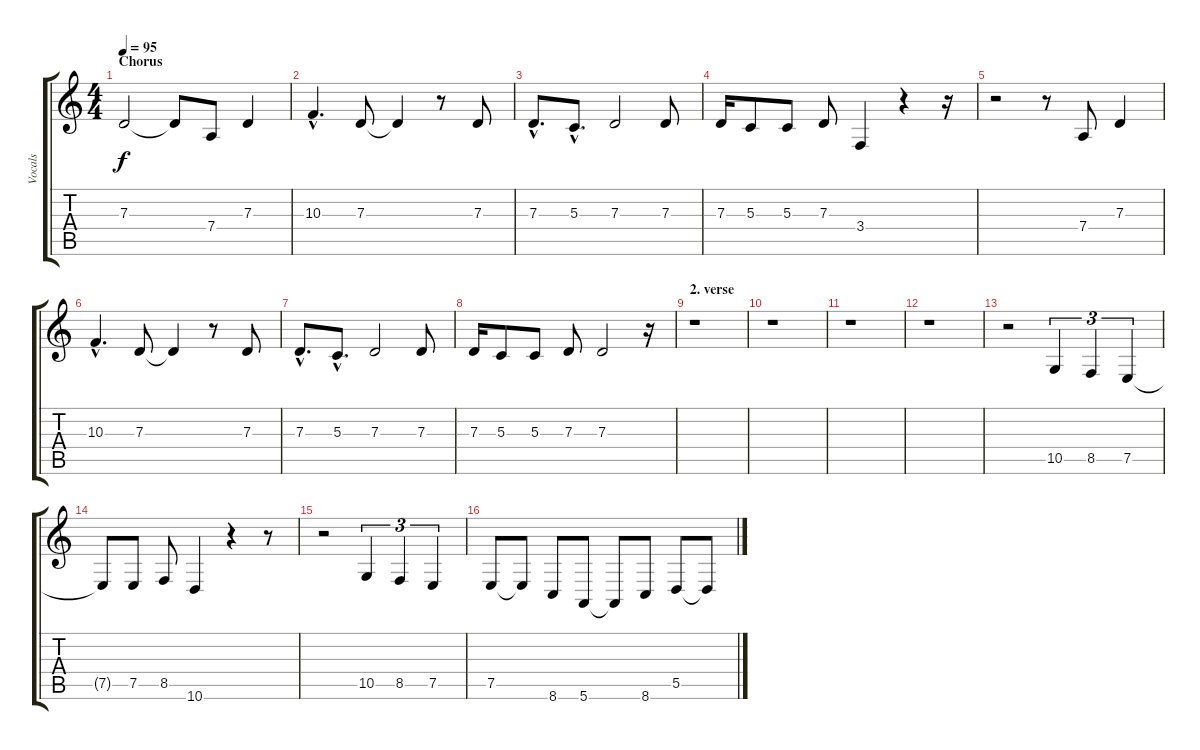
\track ("Vocals" "Vocals") {instrument fx4atmosphere}
\staff {score tabs}
\tuning (E4 B3 G3 D3 A2 E2) {hide}
\ts (4 4)
\section ("" "Chorus")
\tempo 95
\clef g2
\ks c
7.3.2{dy f} 7.3{t}.8 7.4.8 7.3.4 |
10.3{hac}.4{d} 7.3.8 7.3{t}.4 r.8 7.3.8 |
7.3{hac}.8{d} 5.3{hac}.8{d} 7.3.2 7.3.8 |
7.3.16 5.3.8 5.3.8 7.3.8 3.4.4 r.4 r.16 |
r.2 r.8 7.4.8 7.3.4 |
10.3{hac}.4{d} 7.3.8 7.3{t}.4 r.8 7.3.8 |
7.3{hac}.8{d} 5.3{hac}.8{d} 7.3.2 7.3.8 |
7.3.16 5.3.8 5.3.8 7.3.8 7.3.2 r.16 |
\section ("" "2. verse")
r.1 |
r.1 |
r.1 |
r.1 |
r.2 10.5.4{tu (3 2)} 8.5.4{tu (3 2)} 7.5.4{tu (3 2)} |
7.5{t}.8 7.5.8 8.5.8 10.6.4 r.4 r.8 |
r.2 10.5.4{tu (3 2)} 8.5.4{tu (3 2)} 7.5.4{tu (3 2)} |
7.5.8 7.5{t}.8 8.6.8 5.6.8 5.6{t}.8 8.6.8 5.5.8 5.5{t}.8
